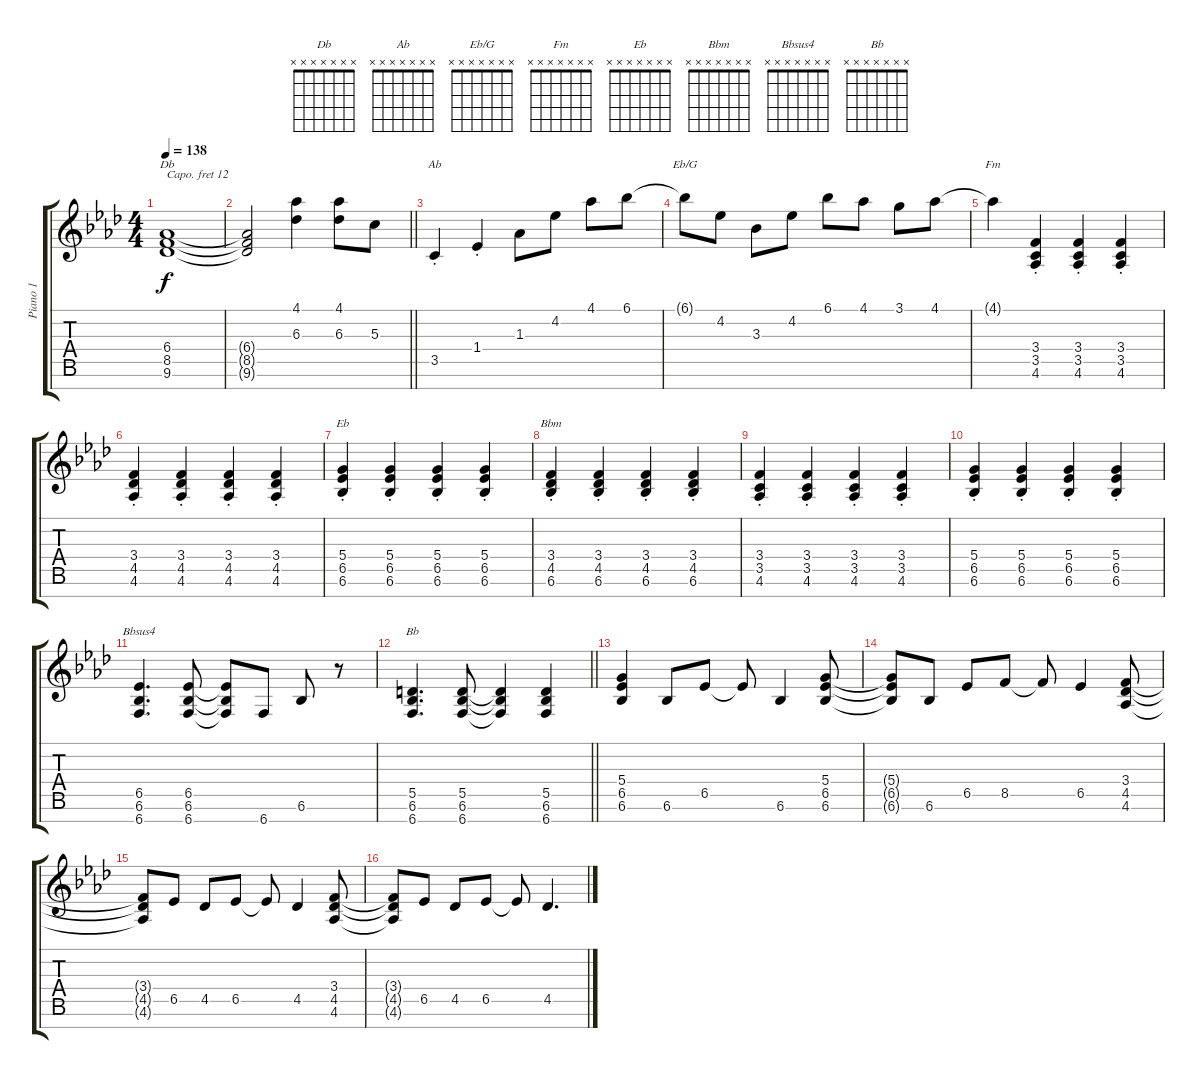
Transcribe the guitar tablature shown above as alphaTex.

\track ("Piano 1" "Piano 1") {instrument acousticgrandpiano}
\staff {score tabs}
\capo 12
\tuning (E4 B3 G3 D3 A2 E2 B1) {hide}
\chord ("Db" x x x x x x x)
\chord ("Ab" x x x x x x x)
\chord ("Eb/G" x x x x x x x)
\chord ("Fm" x x x x x x x)
\chord ("Eb" x x x x x x x)
\chord ("Bbm" x x x x x x x)
\chord ("Bbsus4" x x x x x x x)
\chord ("Bb" x x x x x x x)
\ts (4 4)
\tempo 138
\clef g2
\ks ab
(6.4 8.5 9.6).1{ch "Db" dy f} |
\barLineRight lightlight
(6.4{t} 8.5{t} 9.6{t}).2 (4.1 6.3).4{volume 12} (4.1 6.3).8 5.3.8 |
3.5{st}.4{ch "Ab"} 1.4{st}.4 1.3.8 4.2.8 4.1.8 6.1.8 |
6.1{t}.8{ch "Eb/G"} 4.2.8 3.3.8 4.2.8 6.1.8 4.1.8 3.1.8 4.1.8 |
4.1{t}.4{ch "Fm"} (3.4{st} 3.5{st} 4.6{st}).4 (3.4{st} 3.5{st} 4.6{st}).4 (3.4{st} 3.5{st} 4.6{st}).4 |
(3.4{st} 4.5{st} 4.6{st}).4 (3.4{st} 4.5{st} 4.6{st}).4 (3.4{st} 4.5{st} 4.6{st}).4 (3.4{st} 4.5{st} 4.6{st}).4 |
(5.4{st} 6.5{st} 6.6{st}).4{ch "Eb"} (5.4{st} 6.5{st} 6.6{st}).4 (5.4{st} 6.5{st} 6.6{st}).4 (5.4{st} 6.5{st} 6.6{st}).4 |
(3.4{st} 4.5{st} 6.6{st}).4{ch "Bbm"} (3.4{st} 4.5{st} 6.6{st}).4 (3.4{st} 4.5{st} 6.6{st}).4 (3.4{st} 4.5{st} 6.6{st}).4 |
(3.4{st} 3.5{st} 4.6{st}).4 (3.4{st} 3.5{st} 4.6{st}).4 (3.4{st} 3.5{st} 4.6{st}).4 (3.4{st} 3.5{st} 4.6{st}).4 |
(5.4{st} 6.5{st} 6.6{st}).4 (5.4{st} 6.5{st} 6.6{st}).4 (5.4{st} 6.5{st} 6.6{st}).4 (5.4{st} 6.5{st} 6.6{st}).4 |
(6.5 6.6 6.7).4{d ch "Bbsus4"} (6.5 6.6 6.7).8 (6.5{t} 6.6{t} 6.7{t}).8 6.7.8 6.6.8 r.8 |
\barLineRight lightlight
(5.5 6.6 6.7).4{d ch "Bb"} (5.5 6.6 6.7).8 (5.5{t} 6.6{t} 6.7{t}).4 (5.5 6.6 6.7).4 |
(5.4 6.5 6.6).4 6.6.8 6.5.8 6.5{t}.8 6.6.4 (5.4 6.5 6.6).8 |
(5.4{t} 6.5{t} 6.6{t}).8 6.6.8 6.5.8 8.5.8 8.5{t}.8 6.5.4 (3.4 4.5 4.6).8 |
(3.4{t} 4.5{t} 4.6{t}).8 6.5.8 4.5.8 6.5.8 6.5{t}.8 4.5.4 (3.4 4.5 4.6).8 |
(3.4{t} 4.5{t} 4.6{t}).8 6.5.8 4.5.8 6.5.8 6.5{t}.8 4.5.4{d}
